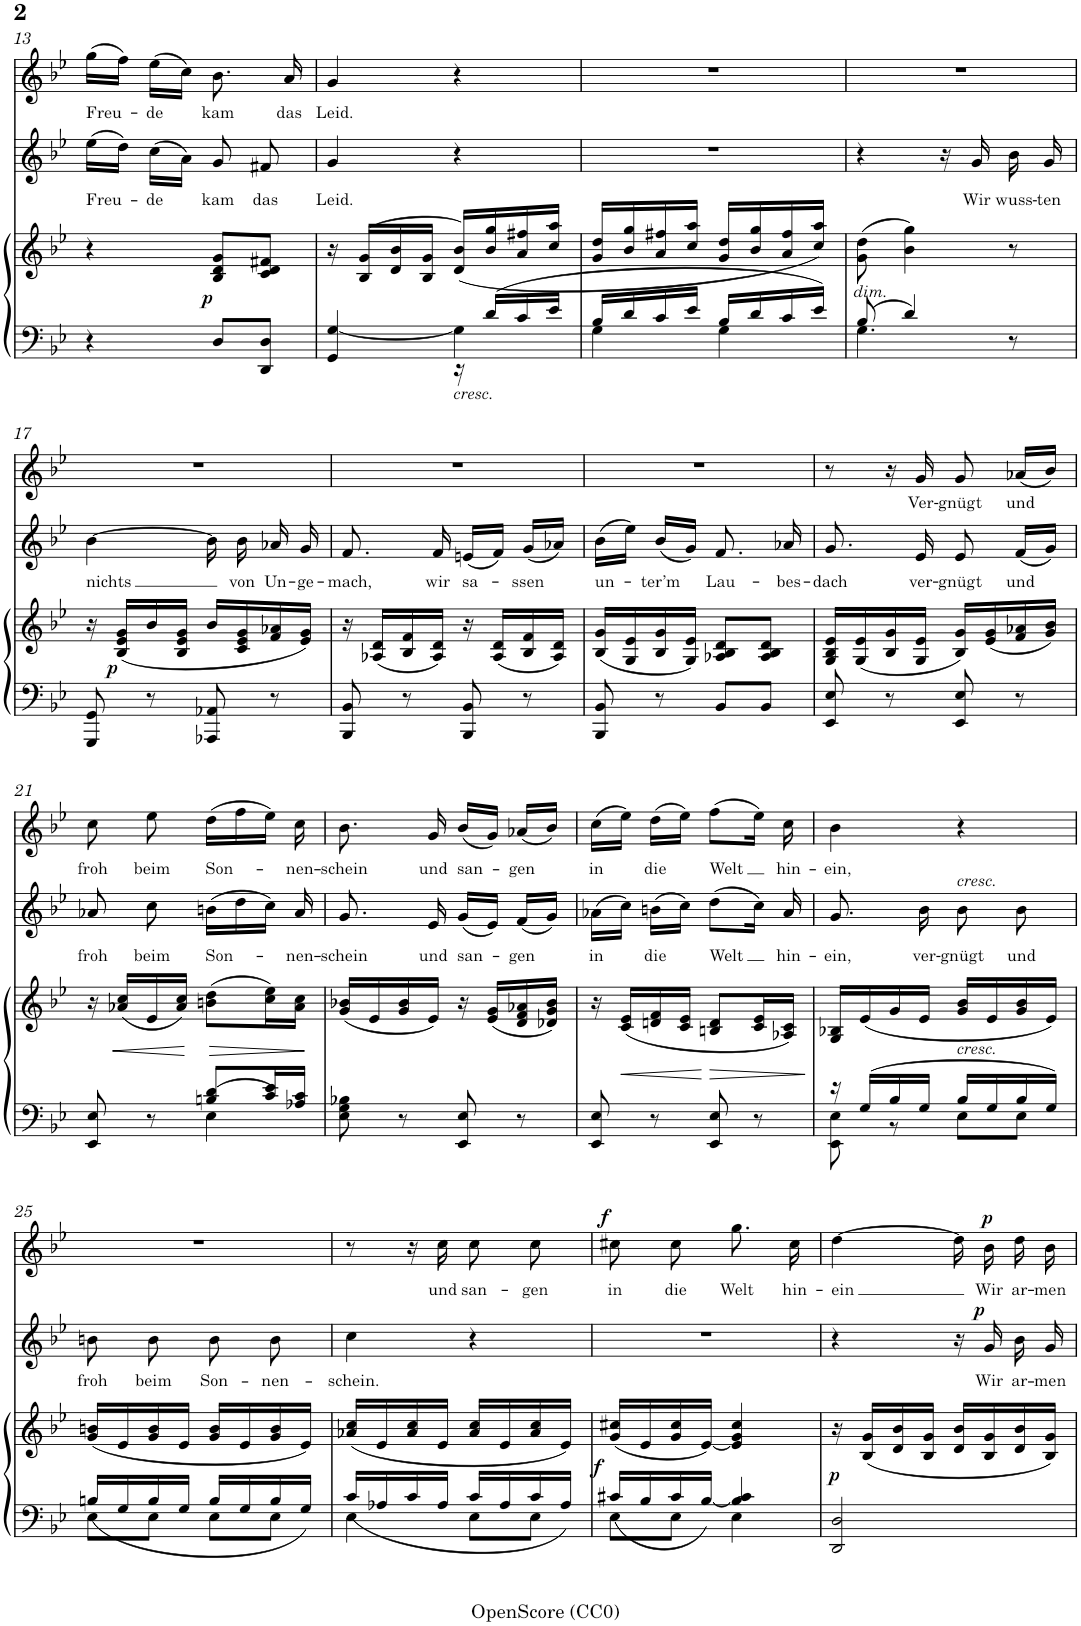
**kern	**kern	**dynam	**kern	**text	**dynam	**kern	**text	**dynam
*part3	*part3	*part3	*part2	*part2	*part2	*part1	*part1	*part1
*staff4	*staff3	*staff3/4	*staff2	*staff2	*staff2	*staff1	*staff1	*staff1
*I"Piano	*	*	*I"Soprano II.	*	*	*I"Soprano I.	*	*
*I'Pno	*	*	*	*	*	*	*	*
!!LO:PB:g=z
*clefF4	*clefG2	*	*clefG2	*	*	*clefG2	*	*
*k[b-e-]	*k[b-e-]	*	*k[b-e-]	*	*	*k[b-e-]	*	*
*M2/4	*M2/4	*	*M2/4	*	*	*M2/4	*	*
=13	=13	=13	=13	=13	=13	=13	=13	=13
!	!	!	!	!LO:LY:b	!	!	!LO:LY:b	!
4r	4r	.	(16ee-\LL	Freu-	.	(16gg\LL	Freu-	.
.	.	.	16dd\JJ)	.	.	16ff\JJ)	.	.
!	!	!	!	!LO:LY:b	!	!	!LO:LY:b	!
.	.	.	(16cc\LL	-de	.	(16ee-\LL	-de	.
.	.	.	16a\JJ)	.	.	16cc\JJ)	.	.
!	!	!LO:DY:b	!	!LO:LY:b	!	!	!LO:LY:b	!
8D/L	8B-/ 8d/ 8g/L	p	8g/	kam	.	8.b-\	kam	.
!	!	!	!	!LO:LY:b	!	!	!	!
8DD/ 8D/J	8c/ 8d/ 8f#X/J	.	8f#X/	das	.	.	.	.
!	!	!	!	!	!	!	!LO:LY:b	!
.	.	.	.	.	.	16a/	das	.
=14	=14	=14	=14	=14	=14	=14	=14	=14
*^	*	*	*	*	*	*	*	*
!	!	!	!	!	!LO:LY:b	!	!	!LO:LY:b	!
4GG/ [4G/	4ryy	16r	.	4g/	Leid.	.	4g/	Leid.	.
.	.	(>16B-/ 16g/LL	.	.	.	.	.	.	.
.	.	16d/ 16b-/	.	.	.	.	.	.	.
.	.	16B-/ 16g/JJ	.	.	.	.	.	.	.
!LO:TX:b:i:t=cresc.	!	!	!	!	!	!	!	!	!
4G\]	16r	(16d/ 16b-/LL)	.	4r	.	.	4r	.	.
.	16d/LL	16b-/ 16gg/	.	.	.	.	.	.	.
.	16c/	16a/ 16ff#X/	.	.	.	.	.	.	.
.	16e-/JJ	16cc/ 16aa/JJ	.	.	.	.	.	.	.
=15	=15	=15	=15	=15	=15	=15	=15	=15	=15
16B-/LL	4G\	16g/ 16dd/LL	.	2r	.	.	2r	.	.
16d/	.	16b-/ 16gg/	.	.	.	.	.	.	.
16c/	.	16a/ 16ff#X/	.	.	.	.	.	.	.
16e-/JJ	.	16cc/ 16aa/JJ	.	.	.	.	.	.	.
16B-/LL	4G\	16g/ 16dd/LL	.	.	.	.	.	.	.
16d/	.	16b-/ 16gg/	.	.	.	.	.	.	.
16c/	.	16a/ 16ff#/	.	.	.	.	.	.	.
16e-/JJ	.	16cc/ 16aa/JJ)	.	.	.	.	.	.	.
=16	=16	=16	=16	=16	=16	=16	=16	=16	=16
!	!	!LO:TX:b:i:t=dim.	!	!	!	!	!	!	!
8B-/	4.G\	(8g\ 8dd\	.	4r	.	.	2r	.	.
4d/	.	4b-\ 4gg\)	.	.	.	.	.	.	.
.	.	.	.	16r	.	.	.	.	.
!	!	!	!	!	!LO:LY:b	!	!	!	!
.	.	.	.	16g/	Wir	.	.	.	.
!	!	!	!	!	!LO:LY:b	!	!	!	!
8r	8ryy	8r	.	16b-\	wuss-	.	.	.	.
!	!	!	!	!	!LO:LY:b	!	!	!	!
.	.	.	.	16g/	-ten	.	.	.	.
*v	*v	*	*	*	*	*	*	*	*
!!LO:LB:g=z
=17	=17	=17	=17	=17	=17	=17	=17	=17
!	!	!	!	!LO:LY:b	!	!	!	!
8GGG/ 8GG/	16r	.	[4b-\	nichts	.	2r	.	.
!	!	!LO:DY:b	!	!	!	!	!	!
.	(16B-/ 16e-/ 16g/LL	p	.	.	.	.	.	.
8r	16b-/	.	.	.	.	.	.	.
.	16B-/ 16e-/ 16g/JJ	.	.	.	.	.	.	.
8AAA-X/ 8AA-X/	16b-/LL	.	16b-\]	.	.	.	.	.
!	!	!	!	!LO:LY:b	!	!	!	!
.	16c/ 16e-/ 16g/	.	16b-\	von	.	.	.	.
!	!	!	!	!LO:LY:b	!	!	!	!
8r	16f/ 16a-X/	.	16a-X/	Un-	.	.	.	.
!	!	!	!	!LO:LY:b	!	!	!	!
.	16e-/ 16g/JJ)	.	16g/	-ge-	.	.	.	.
=18	=18	=18	=18	=18	=18	=18	=18	=18
!	!	!	!	!LO:LY:b	!	!	!	!
8BBB-/ 8BB-/	16r	.	8.f/	-mach,	.	2r	.	.
.	(16A-X/ 16d/LL	.	.	.	.	.	.	.
8r	16B-/ 16f/	.	.	.	.	.	.	.
!	!	!	!	!LO:LY:b	!	!	!	!
.	16A-/ 16d/JJ)	.	16f/	wir	.	.	.	.
!	!	!	!	!LO:LY:b	!	!	!	!
8BBB-/ 8BB-/	16r	.	(16en/LL	sa-	.	.	.	.
.	(16A-/ 16d/LL	.	16f/JJ)	.	.	.	.	.
!	!	!	!	!LO:LY:b	!	!	!	!
8r	16B-/ 16f/	.	(16g/LL	-ssen	.	.	.	.
.	16A-/ 16d/JJ)	.	16a-X/JJ)	.	.	.	.	.
=19	=19	=19	=19	=19	=19	=19	=19	=19
!	!	!	!	!LO:LY:b	!	!	!	!
8BBB-/ 8BB-/	(16B-/ 16g/LL	.	(16b-\LL	un-	.	2r	.	.
.	16G/ 16e-/	.	16ee-\JJ)	.	.	.	.	.
!	!	!	!	!LO:LY:b	!	!	!	!
8r	16B-/ 16g/	.	(16b-/LL	-ter’m	.	.	.	.
.	16G/ 16e-/JJ)	.	16g/JJ)	.	.	.	.	.
!	!	!	!	!LO:LY:b	!	!	!	!
8BB-/L	8A-X/ 8B-/ 8d/L	.	8.f/	Lau-	.	.	.	.
8BB-/J	8A-/ 8B-/ 8d/J	.	.	.	.	.	.	.
!	!	!	!	!LO:LY:b	!	!	!	!
.	.	.	16a-X/	-bes-	.	.	.	.
=20	=20	=20	=20	=20	=20	=20	=20	=20
!	!	!	!	!LO:LY:b	!	!	!	!
8EE-/ 8E-/	16G/ 16B-/ 16e-/LL	.	8.g/	-dach	.	8r	.	.
.	(16G/ 16e-/	.	.	.	.	.	.	.
8r	16B-/ 16g/	.	.	.	.	16r	.	.
!	!	!	!	!LO:LY:b	!	!	!LO:LY:b	!
.	16G/ 16e-/JJ	.	16e-/	ver-	.	16g/	Ver-	.
!	!	!	!	!LO:LY:b	!	!	!LO:LY:b	!
8EE-/ 8E-/	16B-/ 16g/LL)	.	8e-/	-gnügt	.	8g/	-gnügt	.
.	(16e-/ 16g/	.	.	.	.	.	.	.
!	!	!	!	!LO:LY:b	!	!	!LO:LY:b	!
8r	16f/ 16a-X/	.	(16f/LL	und	.	(16a-X/LL	und	.
.	16g/ 16b-/JJ)	.	16g/JJ)	.	.	16b-/JJ)	.	.
!!LO:LB:g=z
=21	=21	=21	=21	=21	=21	=21	=21	=21
*^	*	*	*	*	*	*	*	*
!	!	!	!	!	!LO:LY:b	!	!	!LO:LY:b	!
8EE-/ 8E-/	4ryy	16r	.	8a-X/	froh	.	8cc\	froh	.
!	!	!	!LO:HP:b	!	!	!	!	!	!
.	.	(16a-X/ 16cc/LL	<	.	.	.	.	.	.
!	!	!	!	!	!LO:LY:b	!	!	!LO:LY:b	!
8r	.	16e-/	.	8cc\	beim	.	8ee-\	beim	.
.	.	16a-/ 16cc/JJ)	.	.	.	.	.	.	.
!	!	!	!LO:HP:n=1:b	!	!LO:LY:b	!	!	!LO:LY:b	!
8Bn/ 8d/L	4E-\	(8bn\ 8dd\L	[ >	(16bn\LL	Son-	.	(16dd\LL	Son-	.
.	.	.	.	16dd\	.	.	16ff\	.	.
16c/ 16e-/L	.	16cc\ 16ee-\L)	.	16cc\JJ)	.	.	16ee-\JJ)	.	.
!	!	!	!	!	!LO:LY:b	!	!	!LO:LY:b	!
16A-X/ 16c/JJ	.	16a-\ 16cc\JJ	.	16a-/	-nen-	.	16cc\	-nen-	.
*v	*v	*	*	*	*	*	*	*	*
.	.	]	.	.	.	.	.	.
=22	=22	=22	=22	=22	=22	=22	=22	=22
!	!	!	!	!LO:LY:b	!	!	!LO:LY:b	!
8E-\ 8G\ 8B-X\	(16g/ 16b-X/LL	.	8.g/	-schein	.	8.b-\	-schein	.
.	16e-/	.	.	.	.	.	.	.
8r	16g/ 16b-/	.	.	.	.	.	.	.
!	!	!	!	!LO:LY:b	!	!	!LO:LY:b	!
.	16e-/JJ)	.	16e-/	und	.	16g/	und	.
!	!	!	!	!LO:LY:b	!	!	!LO:LY:b	!
8EE-/ 8E-/	16r	.	(16g/LL	san-	.	(16b-/LL	san-	.
.	(16e-/ 16g/LL	.	16e-/JJ)	.	.	16g/JJ)	.	.
!	!	!	!	!LO:LY:b	!	!	!LO:LY:b	!
8r	16d/ 16f/ 16a-X/	.	(16f/LL	-gen	.	(16a-X/LL	-gen	.
.	16d-X/ 16g/ 16b-/JJ)	.	16g/JJ)	.	.	16b-/JJ)	.	.
=23	=23	=23	=23	=23	=23	=23	=23	=23
!	!	!	!	!LO:LY:b	!	!	!LO:LY:b	!
8EE-/ 8E-/	16r	.	(16a-X\LL	in	.	(16cc\LL	in	.
!	!	!LO:HP:b	!	!	!	!	!	!
.	(16c/ 16e-/LL	<	16cc\JJ)	.	.	16ee-\JJ)	.	.
!	!	!	!	!LO:LY:b	!	!	!LO:LY:b	!
8r	16dn/ 16f/	.	(16bn\LL	die	.	(16dd\LL	die	.
.	16c/ 16e-/JJ	.	16cc\JJ)	.	.	16ee-\JJ)	.	.
!	!	!LO:HP:n=1:b	!	!LO:LY:b	!	!	!LO:LY:b	!
8EE-/ 8E-/	8Bn/ 8d/L	[ >	(8dd\L	Welt	.	(8ff\L	Welt	.
8r	16c/ 16e-/L	.	16cc\Jk)	.	.	16ee-\Jk)	.	.
!	!	!	!	!LO:LY:b	!	!	!LO:LY:b	!
.	16A-X/ 16c/JJ)	.	16a-/	hin-	.	16cc\	hin-	.
.	.	]	.	.	.	.	.	.
=24	=24	=24	=24	=24	=24	=24	=24	=24
*^	*	*	*	*	*	*	*	*
!	!	!	!	!	!LO:LY:b	!	!	!LO:LY:b	!
16r	8EE-\ 8E-\	16G/ 16B-X/LL	.	8.g/	-ein,	.	4b-\	-ein,	.
16G/LL	.	(16e-/	.	.	.	.	.	.	.
16B-/	8r	16g/	.	.	.	.	.	.	.
!	!	!	!	!	!LO:LY:b	!	!	!	!
16G/JJ	.	16e-/JJ	.	16b-\	ver-	.	.	.	.
!	!	!	!	!LO:TX:a:i:t=cresc.	!	!	!	!	!
!	!	!LO:TX:b:i:t=cresc.	!	!	!	!	!	!	!
!	!	!	!	!	!LO:LY:b	!	!	!	!
16B-/LL	8E-\L	16g/ 16b-/LL	.	8b-\	-gnügt	.	4r	.	.
16G/	.	16e-/	.	.	.	.	.	.	.
!	!	!	!	!	!LO:LY:b	!	!	!	!
16B-/	8E-\J	16g/ 16b-/	.	8b-\	und	.	.	.	.
16G/JJ	.	16e-/JJ)	.	.	.	.	.	.	.
!!LO:LB:g=z
=25	=25	=25	=25	=25	=25	=25	=25	=25	=25
!	!	!	!	!	!LO:LY:b	!	!	!	!
8E-\L	16Bn/LL	(16g/ 16bn/LL	.	8bn\	froh	.	2r	.	.
.	16G/	16e-/	.	.	.	.	.	.	.
!	!	!	!	!	!LO:LY:b	!	!	!	!
8E-\J	16B/	16g/ 16b/	.	8b\	beim	.	.	.	.
.	16G/JJ	16e-/JJ	.	.	.	.	.	.	.
!	!	!	!	!	!LO:LY:b	!	!	!	!
8E-\L	16B/LL	16g/ 16b/LL	.	8b\	Son-	.	.	.	.
.	16G/	16e-/	.	.	.	.	.	.	.
!	!	!	!	!	!LO:LY:b	!	!	!	!
8E-\J	16B/	16g/ 16b/	.	8b\	-nen-	.	.	.	.
.	16G/JJ	16e-/JJ)	.	.	.	.	.	.	.
=26	=26	=26	=26	=26	=26	=26	=26	=26	=26
!	!	!	!	!	!LO:LY:b	!	!	!	!
4E-\	16c/LL	(16a-X/ 16cc/LL	.	4cc\	-schein.	.	8r	.	.
.	16A-X/	16e-/	.	.	.	.	.	.	.
.	16c/	16a-/ 16cc/	.	.	.	.	16r	.	.
!	!	!	!	!	!	!	!	!LO:LY:b	!
.	16A-/JJ	16e-/JJ	.	.	.	.	16cc\	und	.
!	!	!	!	!	!	!	!	!LO:LY:b	!
8E-\L	16c/LL	16a-/ 16cc/LL	.	4r	.	.	8cc\	san-	.
.	16A-/	16e-/	.	.	.	.	.	.	.
!	!	!	!	!	!	!	!	!LO:LY:b	!
8E-\J	16c/	16a-/ 16cc/	.	.	.	.	8cc\	-gen	.
.	16A-/JJ	16e-/JJ)	.	.	.	.	.	.	.
=27	=27	=27	=27	=27	=27	=27	=27	=27	=27
!	!	!	!LO:DY:b	!	!	!	!	!LO:LY:b	!LO:DY:a
8E-\L	16c#X/LL	(16g/ 16cc#X/LL	f	2r	.	.	8cc#X\	in	f
.	16B-/	16e-/	.	.	.	.	.	.	.
!	!	!	!	!	!	!	!	!LO:LY:b	!
8E-\J	16c#/	16g/ 16cc#/	.	.	.	.	8cc#\	die	.
.	[<16B-/JJ	[16e-/JJ)	.	.	.	.	.	.	.
!	!	!	!	!	!	!	!	!LO:LY:b	!
4E-\	4B-/] 4c#/	4e-/] 4g/ 4cc#/	.	.	.	.	8.gg\	Welt	.
!	!	!	!	!	!	!	!	!LO:LY:b	!
.	.	.	.	.	.	.	16cc#\	hin-	.
*v	*v	*	*	*	*	*	*	*	*
=28	=28	=28	=28	=28	=28	=28	=28	=28
!	!	!	!	!	!	!	!LO:LY:b	!
2DD/ 2D/	16r	.	4r	.	.	[4dd\	-ein	.
!	!	!LO:DY:b	!	!	!	!	!	!
.	(16B-/ 16g/LL	p	.	.	.	.	.	.
.	16d/ 16b-/	.	.	.	.	.	.	.
.	16B-/ 16g/JJ	.	.	.	.	.	.	.
.	16d/ 16b-/LL	.	16r	.	.	16dd\]	.	.
!	!	!	!	!LO:LY:b	!LO:DY:a	!	!LO:LY:b	!LO:DY:a
.	16B-/ 16g/	.	16g/	Wir	p	16b-\	Wir	p
!	!	!	!	!LO:LY:b	!	!	!LO:LY:b	!
.	16d/ 16b-/	.	16b-\	ar-	.	16dd\	ar-	.
!	!	!	!	!LO:LY:b	!	!	!LO:LY:b	!
.	16B-/ 16g/JJ)	.	16g/	-men	.	16b-\	-men	.
=	=	=	=	=	=	=	=	=
*-	*-	*-	*-	*-	*-	*-	*-	*-
